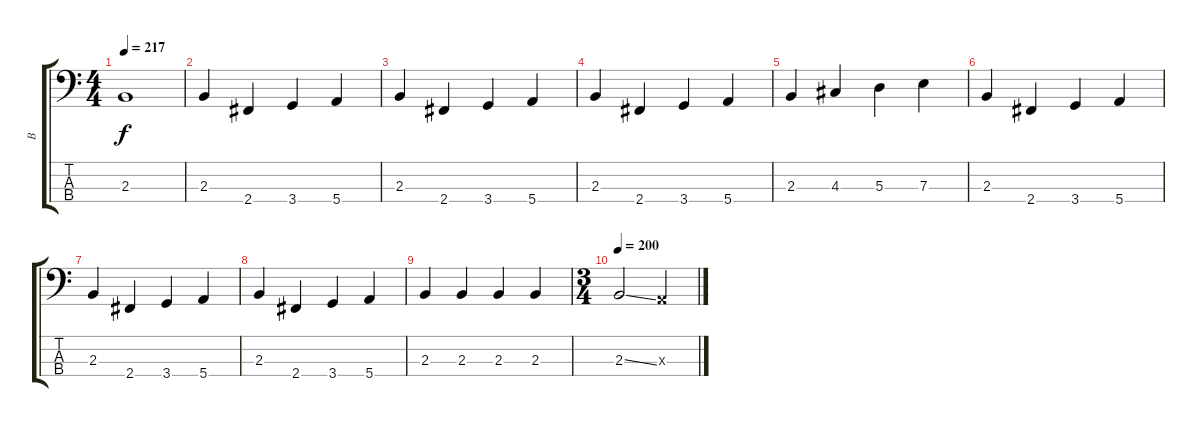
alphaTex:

\track ("B" "B") {instrument electricbasspick}
\staff {score tabs}
\tuning (G2 D2 A1 E1) {hide}
\ts (4 4)
\tempo 217
\clef f4
\ks c
2.3.1{dy f} |
2.3.4 2.4.4 3.4.4 5.4.4 |
2.3.4 2.4.4 3.4.4 5.4.4 |
2.3.4 2.4.4 3.4.4 5.4.4 |
2.3.4 4.3.4 5.3.4 7.3.4 |
2.3.4 2.4.4 3.4.4 5.4.4 |
2.3.4 2.4.4 3.4.4 5.4.4 |
2.3.4 2.4.4 3.4.4 5.4.4 |
2.3.4 2.3.4 2.3.4 2.3.4 |
\ts (3 4)
\tempo 200
2.3{ss}.2 0.3{x}.4
